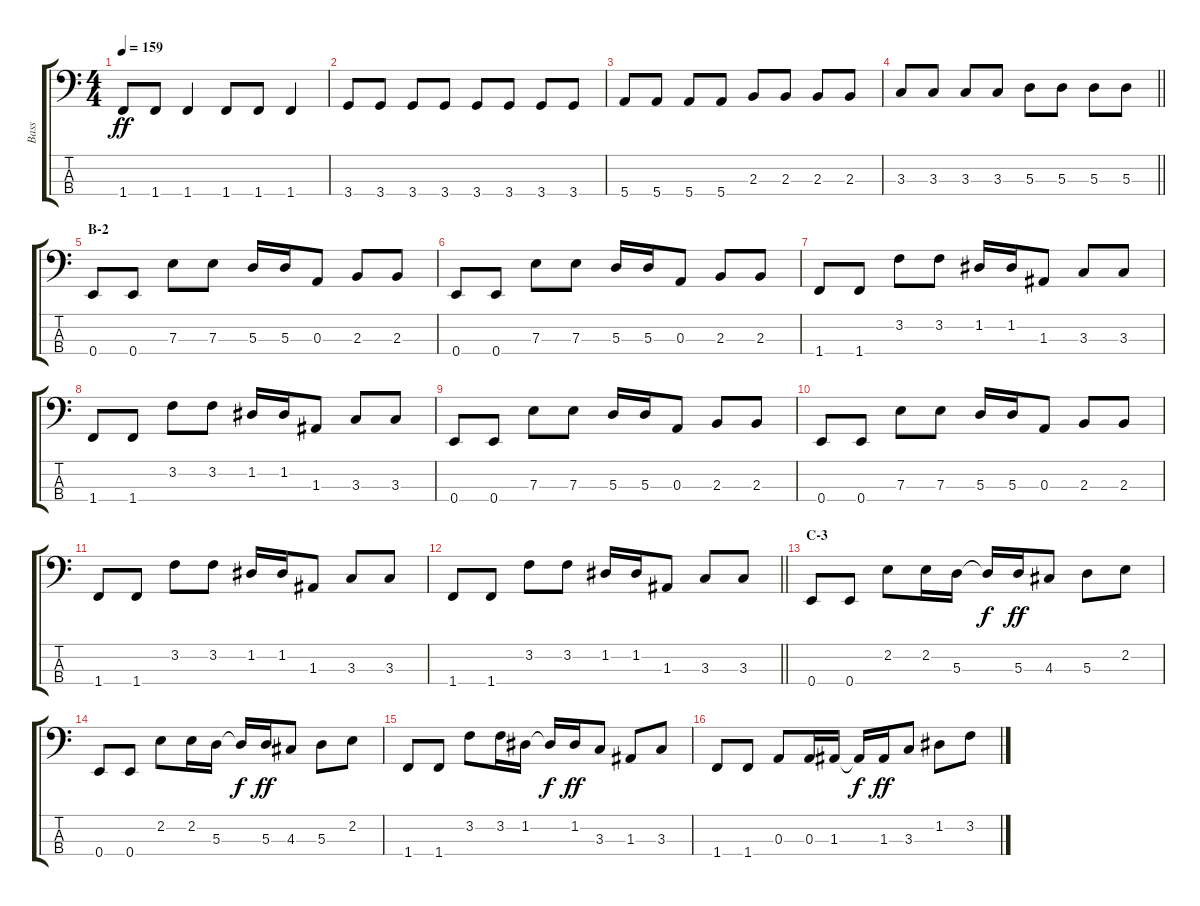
\track ("Bass" "Bass") {instrument electricbasspick}
\staff {score tabs}
\tuning (G2 D2 A1 E1) {hide}
\ts (4 4)
\tempo 159
\clef f4
\ks c
1.4.8{dy ff} 1.4.8 1.4.4 1.4.8 1.4.8 1.4.4 |
3.4.8 3.4.8 3.4.8 3.4.8 3.4.8 3.4.8 3.4.8 3.4.8 |
5.4.8 5.4.8 5.4.8 5.4.8 2.3.8 2.3.8 2.3.8 2.3.8 |
\barLineRight lightlight
3.3.8 3.3.8 3.3.8 3.3.8 5.3.8 5.3.8 5.3.8 5.3.8 |
\section ("" "B-2")
0.4.8 0.4.8 7.3.8 7.3.8 5.3.16 5.3.16 0.3.8 2.3.8 2.3.8 |
0.4.8 0.4.8 7.3.8 7.3.8 5.3.16 5.3.16 0.3.8 2.3.8 2.3.8 |
1.4.8 1.4.8 3.2.8 3.2.8 1.2.16 1.2.16 1.3.8 3.3.8 3.3.8 |
1.4.8 1.4.8 3.2.8 3.2.8 1.2.16 1.2.16 1.3.8 3.3.8 3.3.8 |
0.4.8 0.4.8 7.3.8 7.3.8 5.3.16 5.3.16 0.3.8 2.3.8 2.3.8 |
0.4.8 0.4.8 7.3.8 7.3.8 5.3.16 5.3.16 0.3.8 2.3.8 2.3.8 |
1.4.8 1.4.8 3.2.8 3.2.8 1.2.16 1.2.16 1.3.8 3.3.8 3.3.8 |
\barLineRight lightlight
1.4.8 1.4.8 3.2.8 3.2.8 1.2.16 1.2.16 1.3.8 3.3.8 3.3.8 |
\section ("" "C-3")
0.4.8 0.4.8 2.2.8 2.2.16 5.3.16 5.3{t}.16{dy f} 5.3.16{dy ff} 4.3.8 5.3.8 2.2.8 |
0.4.8 0.4.8 2.2.8 2.2.16 5.3.16 5.3{t}.16{dy f} 5.3.16{dy ff} 4.3.8 5.3.8 2.2.8 |
1.4.8 1.4.8 3.2.8 3.2.16 1.2.16 1.2{t}.16{dy f} 1.2.16{dy ff} 3.3.8 1.3.8 3.3.8 |
1.4.8 1.4.8 0.3.8 0.3.16 1.3.16 1.3{t}.16{dy f} 1.3.16{dy ff} 3.3.8 1.2.8 3.2.8
